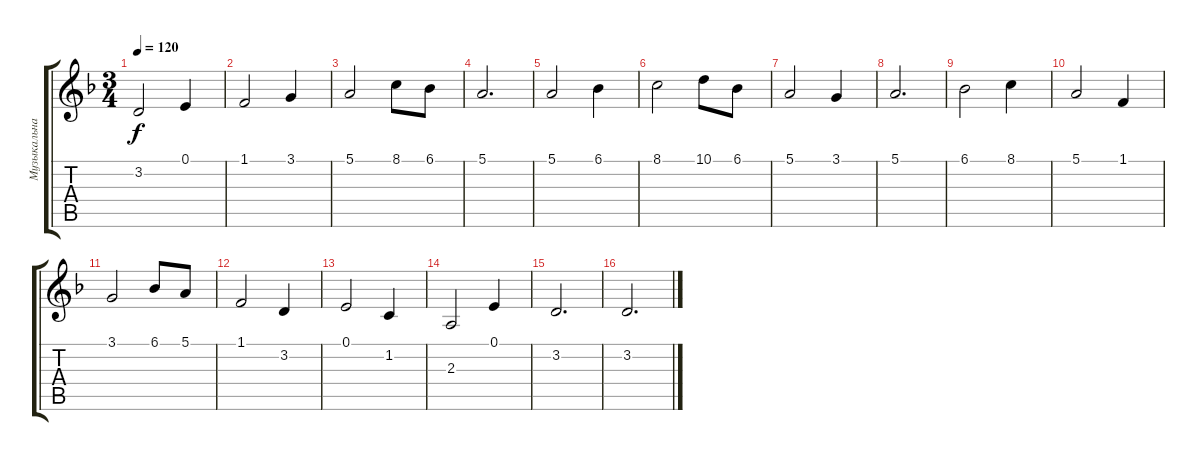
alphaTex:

\track ("Музыкальная шкатулка" "Музыкальна") {instrument musicbox}
\staff {score tabs}
\tuning (E4 B3 G3 D3 A2 E2) {hide}
\ts (3 4)
\tempo 120
\clef g2
\ks dminor
3.2.2{dy f} 0.1.4 |
1.1.2 3.1.4 |
5.1.2 8.1.8 6.1.8 |
5.1.2{d} |
5.1.2 6.1.4 |
8.1.2 10.1.8 6.1.8 |
5.1.2 3.1.4 |
5.1.2{d} |
6.1.2 8.1.4 |
5.1.2 1.1.4 |
3.1.2 6.1.8 5.1.8 |
1.1.2 3.2.4 |
0.1.2 1.2.4 |
2.3.2 0.1.4 |
3.2.2{d} |
3.2.2{d}
